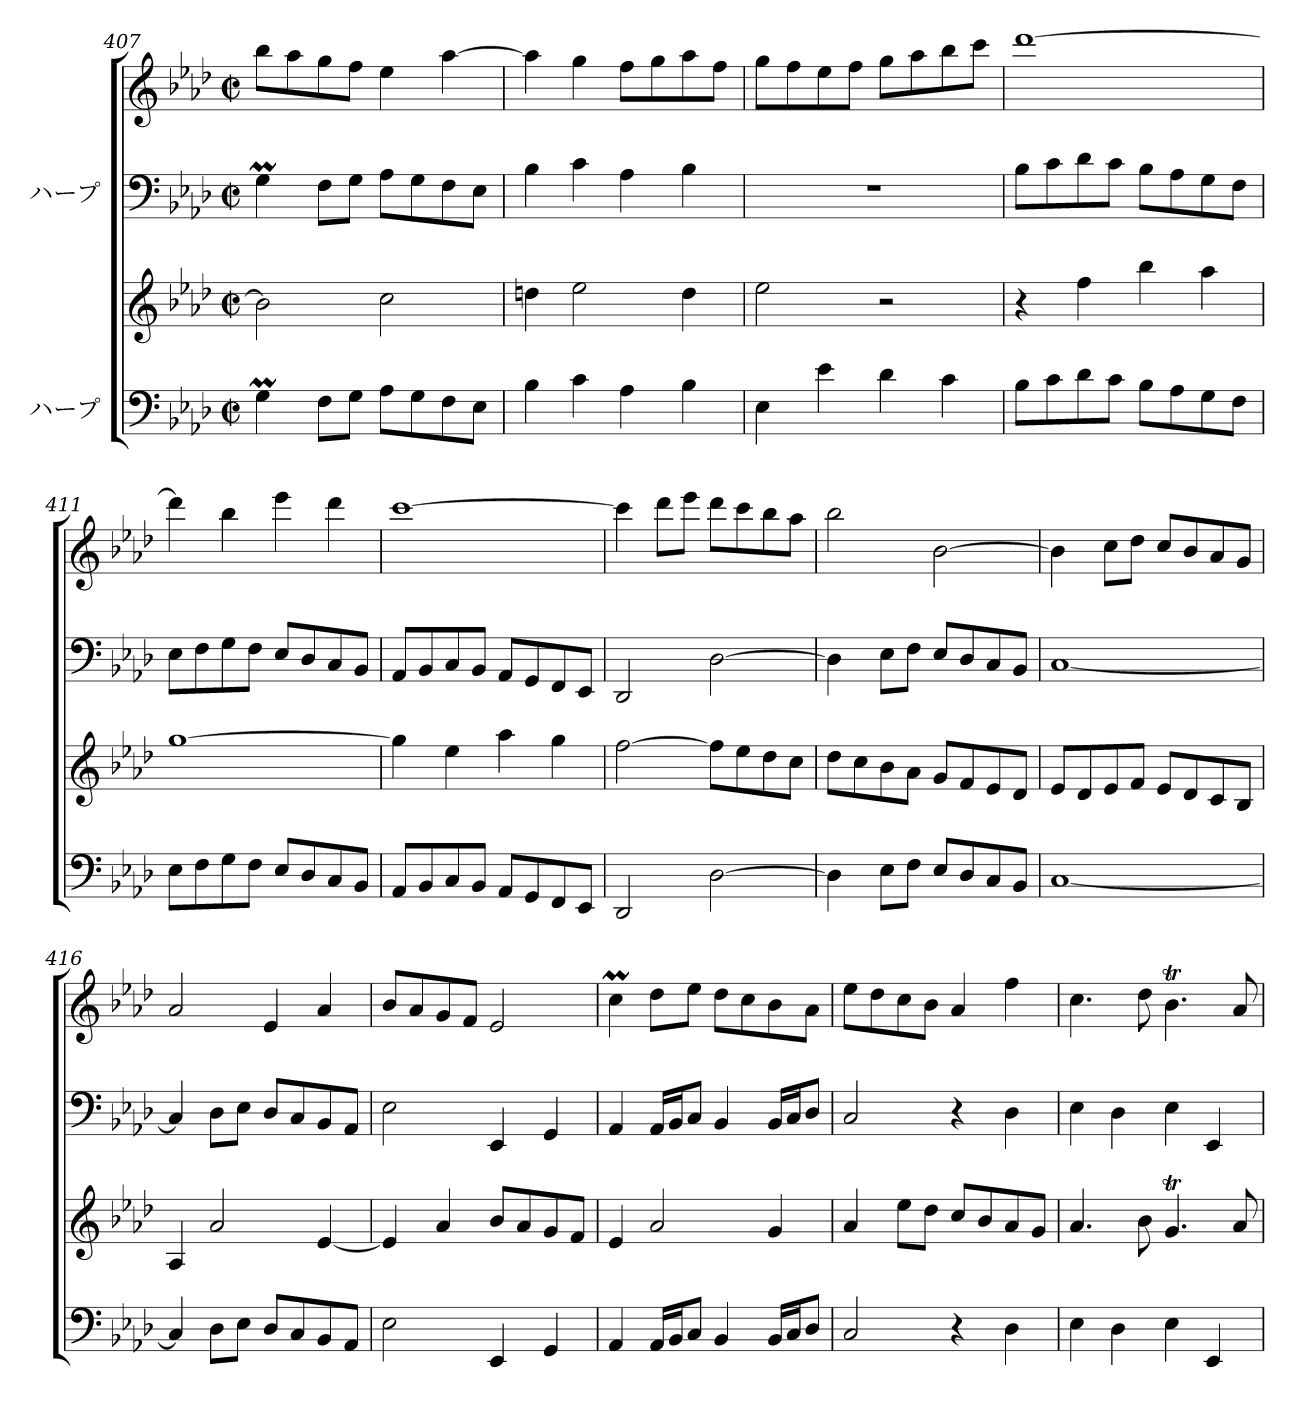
**kern	**kern	**kern	**kern
*part2	*part2	*part1	*part1
*staff4	*staff3	*staff2	*staff1
*I"ハープ	*	*I"ハープ	*
*clefF4	*clefG2	*clefF4	*clefG2
*k[b-e-a-d-]	*k[b-e-a-d-]	*k[b-e-a-d-]	*k[b-e-a-d-]
*M2/2	*M2/2	*M2/2	*M2/2
*met(c|)	*met(c|)	*met(c|)	*met(c|)
=407	=407	=407	=407
4Gm\	2b-\]	4Gm\	8bb-\L
.	.	.	8aa-\
8F\L	.	8F\L	8gg\
8G\J	.	8G\J	8ff\J
8A-\L	2cc\	8A-\L	4ee-\
8G\	.	8G\	.
8F\	.	8F\	[4aa-\
8E-\J	.	8E-\J	.
!!LO:PB:g=z
=408	=408	=408	=408
4B-\	4ddn\	4B-\	4aa-\]
4c\	2ee-\	4c\	4gg\
4A-\	.	4A-\	8ff\L
.	.	.	8gg\
4B-\	4dd\	4B-\	8aa-\
.	.	.	8ff\J
=409	=409	=409	=409
4E-\	2ee-\	1r	8gg\L
.	.	.	8ff\
4e-\	.	.	8ee-\
.	.	.	8ff\J
4d-\	2r	.	8gg\L
.	.	.	8aa-\
4c\	.	.	8bb-\
.	.	.	8ccc\J
=410	=410	=410	=410
8B-\L	4r	8B-\L	[1ddd-
8c\	.	8c\	.
8d-\	4ff\	8d-\	.
8c\J	.	8c\J	.
8B-\L	4bb-\	8B-\L	.
8A-\	.	8A-\	.
8G\	4aa-\	8G\	.
8F\J	.	8F\J	.
=411	=411	=411	=411
8E-\L	[1gg	8E-\L	4ddd-\]
8F\	.	8F\	.
8G\	.	8G\	4bb-\
8F\J	.	8F\J	.
8E-/L	.	8E-/L	4eee-\
8D-/	.	8D-/	.
8C/	.	8C/	4ddd-\
8BB-/J	.	8BB-/J	.
=412	=412	=412	=412
8AA-/L	4gg\]	8AA-/L	[1ccc
8BB-/	.	8BB-/	.
8C/	4ee-\	8C/	.
8BB-/J	.	8BB-/J	.
8AA-/L	4aa-\	8AA-/L	.
8GG/	.	8GG/	.
8FF/	4gg\	8FF/	.
8EE-/J	.	8EE-/J	.
!!LO:LB:g=z
=413	=413	=413	=413
2DD-/	[2ff\	2DD-/	4ccc\]
.	.	.	8ddd-\L
.	.	.	8eee-\J
[2D-\	8ff\L]	[2D-\	8ddd-\L
.	8ee-\	.	8ccc\
.	8dd-\	.	8bb-\
.	8cc\J	.	8aa-\J
=414	=414	=414	=414
4D-\]	8dd-\L	4D-\]	2bb-\
.	8cc\	.	.
8E-\L	8b-\	8E-\L	.
8F\J	8a-\J	8F\J	.
8E-/L	8g/L	8E-/L	[2b-\
8D-/	8f/	8D-/	.
8C/	8e-/	8C/	.
8BB-/J	8d-/J	8BB-/J	.
=415	=415	=415	=415
[1C	8e-/L	[1C	4b-\]
.	8d-/	.	.
.	8e-/	.	8cc\L
.	8f/J	.	8dd-\J
.	8e-/L	.	8cc/L
.	8d-/	.	8b-/
.	8c/	.	8a-/
.	8B-/J	.	8g/J
=416	=416	=416	=416
4C/]	4A-/	4C/]	2a-/
8D-\L	2a-/	8D-\L	.
8E-\J	.	8E-\J	.
8D-/L	.	8D-/L	4e-/
8C/	.	8C/	.
8BB-/	[4e-/	8BB-/	4a-/
8AA-/J	.	8AA-/J	.
=417	=417	=417	=417
2E-\	4e-/]	2E-\	8b-/L
.	.	.	8a-/
.	4a-/	.	8g/
.	.	.	8f/J
4EE-/	8b-/L	4EE-/	2e-/
.	8a-/	.	.
4GG/	8g/	4GG/	.
.	8f/J	.	.
!!LO:LB:g=z
=418	=418	=418	=418
4AA-/	4e-/	4AA-/	4ccm\
16AA-/LL	2a-/	16AA-/LL	8dd-\L
16BB-/J	.	16BB-/J	.
8C/J	.	8C/J	8ee-\J
4BB-/	.	4BB-/	8dd-\L
.	.	.	8cc\
16BB-/LL	4g/	16BB-/LL	8b-\
16C/J	.	16C/J	.
8D-/J	.	8D-/J	8a-\J
=419	=419	=419	=419
2C/	4a-/	2C/	8ee-\L
.	.	.	8dd-\
.	8ee-\L	.	8cc\
.	8dd-\J	.	8b-\J
4r	8cc/L	4r	4a-/
.	8b-/	.	.
4D-\	8a-/	4D-\	4ff\
.	8g/J	.	.
=420	=420	=420	=420
4E-\	4.a-/	4E-\	4.cc\
4D-\	.	4D-\	.
.	8b-\	.	8dd-\
4E-\	4.gt/	4E-\	4.b-T\
4EE-/	.	4EE-/	.
.	8a-/	.	8a-/
=	=	=	=
*-	*-	*-	*-
